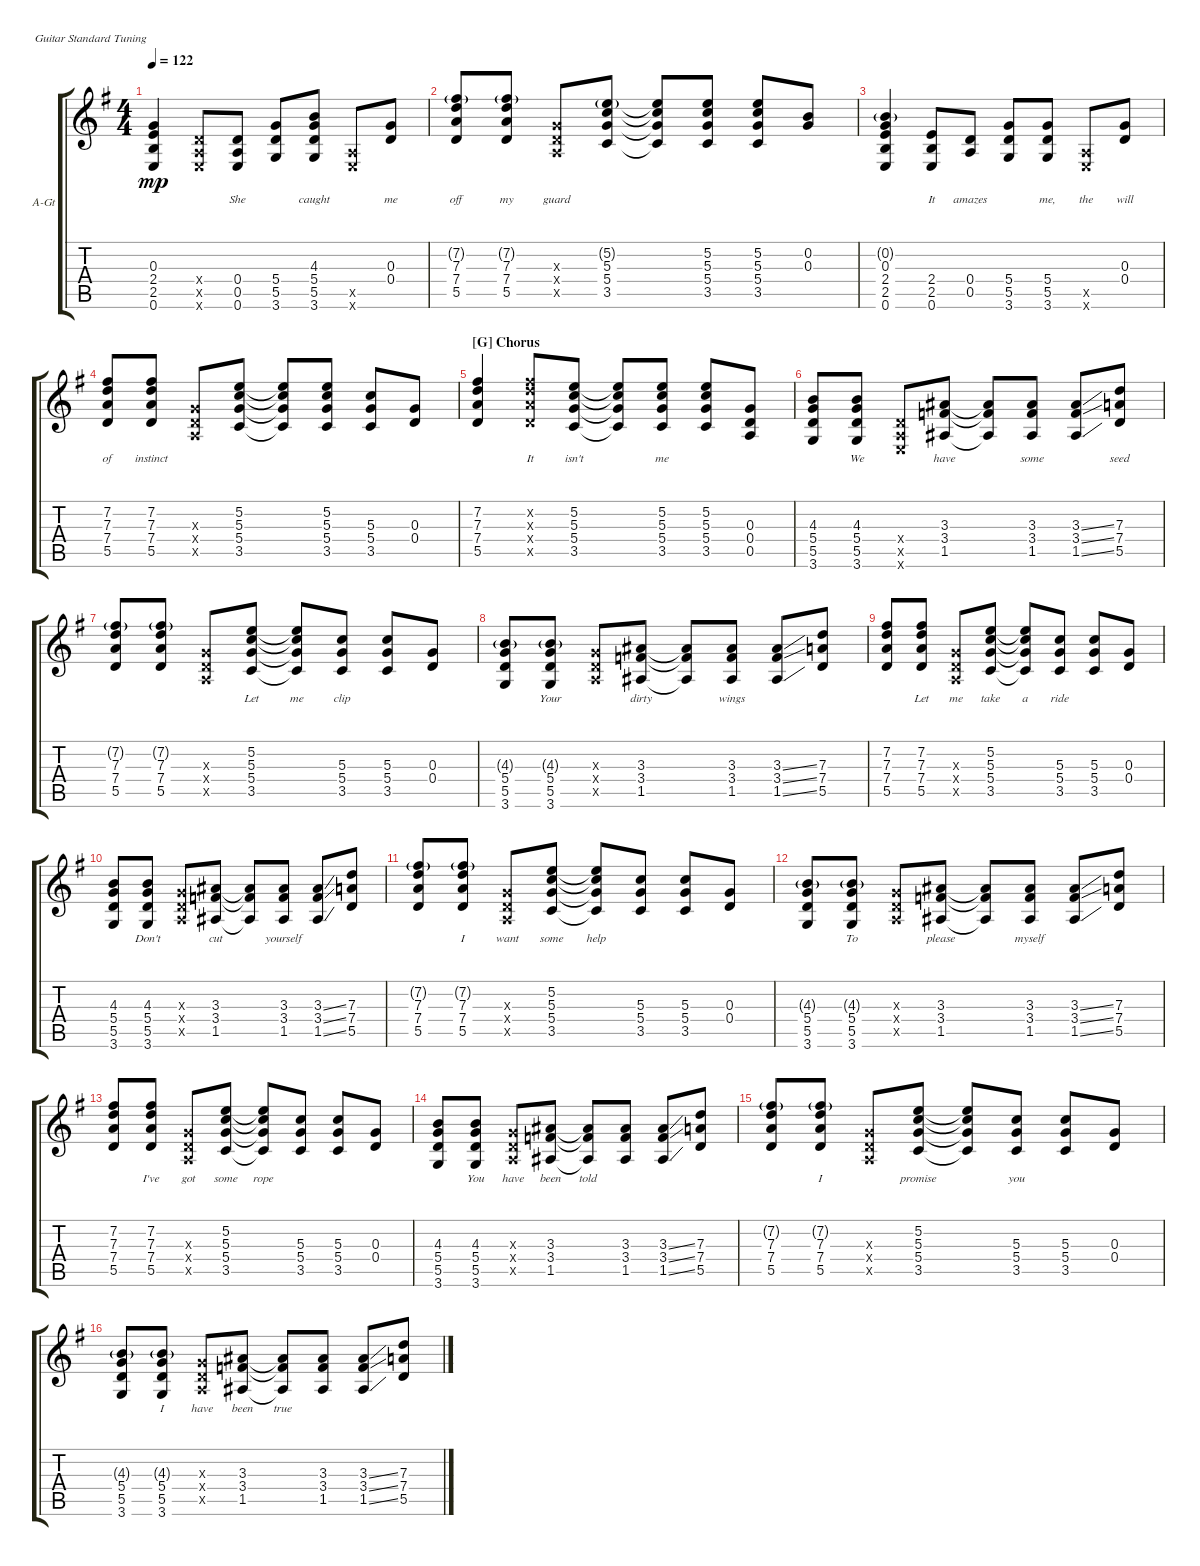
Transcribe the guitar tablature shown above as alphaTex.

\defaultSystemsLayout 4
\bracketExtendMode groupsimilarinstruments
\firstSystemTrackNameOrientation horizontal
\otherSystemsTrackNameOrientation horizontal
\track ("Ac Guitar" "A-Gt") {instrument electricguitarclean}
\staff {score tabs}
\tuning (E4 B3 G3 D3 A2 E2)
\ts (4 4)
\tempo 122
\clef g2
\scale
1.05549
\ks g
(0.6 2.5 2.4 0.3).4{lyrics (0 "") lyrics (1 "") lyrics (2 "") lyrics (3 "") lyrics (4 "") dy mp} (0.6{x} 0.5{x} 0.4{x}).8{lyrics (0 "") lyrics (1 "") lyrics (2 "") lyrics (3 "") lyrics (4 "")} (0.6 0.5 0.4).8{lyrics (0 "She") lyrics (1 "") lyrics (2 "") lyrics (3 "") lyrics (4 "")} (3.6 5.5 5.4).8{lyrics (0 "") lyrics (1 "") lyrics (2 "") lyrics (3 "") lyrics (4 "")} (3.6 5.5 5.4 4.3).8{lyrics (0 "caught") lyrics (1 "") lyrics (2 "") lyrics (3 "") lyrics (4 "")} (0.6{x} 0.5{x}).8{lyrics (0 "") lyrics (1 "") lyrics (2 "") lyrics (3 "") lyrics (4 "")} (0.4 0.3).8{lyrics (0 "me") lyrics (1 "") lyrics (2 "") lyrics (3 "") lyrics (4 "")} |
\scale
0.944515 (5.5 7.4 7.3 7.2{g}).8{lyrics (0 "off") lyrics (1 "") lyrics (2 "") lyrics (3 "") lyrics (4 "")} (5.5 7.4 7.3 7.2{g}).8{lyrics (0 "my") lyrics (1 "") lyrics (2 "") lyrics (3 "") lyrics (4 "")} (0.5{x} 0.4{x} 0.3{x}).8{lyrics (0 "guard") lyrics (1 "") lyrics (2 "") lyrics (3 "") lyrics (4 "")} (3.5 5.4 5.3 5.2{g}).8{lyrics (0 "") lyrics (1 "") lyrics (2 "") lyrics (3 "") lyrics (4 "")} (3.5{t} 5.4{t} 5.3{t} 5.2{t}).8{lyrics (0 "") lyrics (1 "") lyrics (2 "") lyrics (3 "") lyrics (4 "")} (3.5 5.4 5.3 5.2).8{lyrics (0 "") lyrics (1 "") lyrics (2 "") lyrics (3 "") lyrics (4 "")} (3.5 5.4 5.3 5.2).8{lyrics (0 "") lyrics (1 "") lyrics (2 "") lyrics (3 "") lyrics (4 "")} (0.3 0.2).8{lyrics (0 "") lyrics (1 "") lyrics (2 "") lyrics (3 "") lyrics (4 "")} |
\scale
1.05549 (0.6 2.5 2.4 0.3 0.2{g}).4{lyrics (0 "") lyrics (1 "") lyrics (2 "") lyrics (3 "") lyrics (4 "")} (0.6 2.5 2.4).8{lyrics (0 "It") lyrics (1 "") lyrics (2 "") lyrics (3 "") lyrics (4 "")} (0.5 0.4).8{lyrics (0 "amazes") lyrics (1 "") lyrics (2 "") lyrics (3 "") lyrics (4 "")} (3.6 5.5 5.4).8{lyrics (0 "") lyrics (1 "") lyrics (2 "") lyrics (3 "") lyrics (4 "")} (3.6 5.5 5.4).8{lyrics (0 "me,") lyrics (1 "") lyrics (2 "") lyrics (3 "") lyrics (4 "")} (0.5{x} 0.6{x}).8{lyrics (0 "the") lyrics (1 "") lyrics (2 "") lyrics (3 "") lyrics (4 "")} (0.4 0.3).8{lyrics (0 "will") lyrics (1 "") lyrics (2 "") lyrics (3 "") lyrics (4 "")} |
\scale
0.944515 (5.5 7.4 7.3 7.2).8{lyrics (0 "of") lyrics (1 "") lyrics (2 "") lyrics (3 "") lyrics (4 "")} (5.5 7.4 7.3 7.2).8{lyrics (0 "instinct") lyrics (1 "") lyrics (2 "") lyrics (3 "") lyrics (4 "")} (0.5{x} 0.4{x} 0.3{x}).8{lyrics (0 "") lyrics (1 "") lyrics (2 "") lyrics (3 "") lyrics (4 "")} (3.5 5.4 5.3 5.2).8{lyrics (0 "") lyrics (1 "") lyrics (2 "") lyrics (3 "") lyrics (4 "")} (3.5{t} 5.4{t} 5.3{t} 5.2{t}).8{lyrics (0 "") lyrics (1 "") lyrics (2 "") lyrics (3 "") lyrics (4 "")} (3.5 5.4 5.3 5.2).8{lyrics (0 "") lyrics (1 "") lyrics (2 "") lyrics (3 "") lyrics (4 "")} (3.5 5.4 5.3).8{lyrics (0 "") lyrics (1 "") lyrics (2 "") lyrics (3 "") lyrics (4 "")} (0.4 0.3).8{lyrics (0 "") lyrics (1 "") lyrics (2 "") lyrics (3 "") lyrics (4 "")} |
\section ("G" "Chorus")
\scale
1.05549 (5.5 7.4 7.3 7.2).4{lyrics (0 "") lyrics (1 "") lyrics (2 "") lyrics (3 "") lyrics (4 "")} (5.5{x} 7.4{x} 7.3{x} 7.2{x}).8{lyrics (0 "It") lyrics (1 "") lyrics (2 "") lyrics (3 "") lyrics (4 "")} (3.5 5.4 5.3 5.2).8{lyrics (0 "isn't") lyrics (1 "") lyrics (2 "") lyrics (3 "") lyrics (4 "")} (3.5{t} 5.4{t} 5.3{t} 5.2{t}).8{lyrics (0 "") lyrics (1 "") lyrics (2 "") lyrics (3 "") lyrics (4 "")} (3.5 5.4 5.3 5.2).8{lyrics (0 "me") lyrics (1 "") lyrics (2 "") lyrics (3 "") lyrics (4 "")} (3.5 5.4 5.3 5.2).8{lyrics (0 "") lyrics (1 "") lyrics (2 "") lyrics (3 "") lyrics (4 "")} (0.5 0.4 0.3).8{lyrics (0 "") lyrics (1 "") lyrics (2 "") lyrics (3 "") lyrics (4 "")} |
\scale
0.944515 (3.6 5.5 5.4 4.3).8{lyrics (0 "") lyrics (1 "") lyrics (2 "") lyrics (3 "") lyrics (4 "")} (3.6 5.5 5.4 4.3).8{lyrics (0 "We") lyrics (1 "") lyrics (2 "") lyrics (3 "") lyrics (4 "")} (0.6{x} 0.5{x} 0.4{x}).8{lyrics (0 "") lyrics (1 "") lyrics (2 "") lyrics (3 "") lyrics (4 "")} (1.5 3.4 3.3).8{lyrics (0 "have") lyrics (1 "") lyrics (2 "") lyrics (3 "") lyrics (4 "")} (1.5{t} 3.4{t} 3.3{t}).8{lyrics (0 "") lyrics (1 "") lyrics (2 "") lyrics (3 "") lyrics (4 "")} (1.5 3.4 3.3).8{lyrics (0 "some") lyrics (1 "") lyrics (2 "") lyrics (3 "") lyrics (4 "")} (1.5{ss} 3.4{ss} 3.3{ss}).8{lyrics (0 "") lyrics (1 "") lyrics (2 "") lyrics (3 "") lyrics (4 "")} (5.5 7.4 7.3).8{lyrics (0 "seed") lyrics (1 "") lyrics (2 "") lyrics (3 "") lyrics (4 "")} |
\scale
1.05549 (5.5 7.4 7.3 7.2{g}).8{lyrics (0 "") lyrics (1 "") lyrics (2 "") lyrics (3 "") lyrics (4 "")} (5.5 7.4 7.3 7.2{g}).8{lyrics (0 "") lyrics (1 "") lyrics (2 "") lyrics (3 "") lyrics (4 "")} (0.5{x} 0.4{x} 0.3{x}).8{lyrics (0 "") lyrics (1 "") lyrics (2 "") lyrics (3 "") lyrics (4 "")} (3.5 5.4 5.3 5.2).8{lyrics (0 "Let") lyrics (1 "") lyrics (2 "") lyrics (3 "") lyrics (4 "")} (3.5{t} 5.4{t} 5.3{t} 5.2{t}).8{lyrics (0 "me") lyrics (1 "") lyrics (2 "") lyrics (3 "") lyrics (4 "")} (3.5 5.4 5.3).8{lyrics (0 "clip") lyrics (1 "") lyrics (2 "") lyrics (3 "") lyrics (4 "")} (3.5 5.4 5.3).8{lyrics (0 "") lyrics (1 "") lyrics (2 "") lyrics (3 "") lyrics (4 "")} (0.4 0.3).8{lyrics (0 "") lyrics (1 "") lyrics (2 "") lyrics (3 "") lyrics (4 "")} |
\scale
0.944515 (3.6 5.5 5.4 4.3{g}).8{lyrics (0 "") lyrics (1 "") lyrics (2 "") lyrics (3 "") lyrics (4 "")} (3.6 5.5 5.4 4.3{g}).8{lyrics (0 "Your") lyrics (1 "") lyrics (2 "") lyrics (3 "") lyrics (4 "")} (0.5{x} 0.4{x} 0.3{x}).8{lyrics (0 "") lyrics (1 "") lyrics (2 "") lyrics (3 "") lyrics (4 "")} (1.5 3.4 3.3).8{lyrics (0 "dirty") lyrics (1 "") lyrics (2 "") lyrics (3 "") lyrics (4 "")} (1.5{t} 3.4{t} 3.3{t}).8{lyrics (0 "") lyrics (1 "") lyrics (2 "") lyrics (3 "") lyrics (4 "")} (1.5 3.4 3.3).8{lyrics (0 "wings") lyrics (1 "") lyrics (2 "") lyrics (3 "") lyrics (4 "")} (1.5{ss} 3.4{ss} 3.3{ss}).8{lyrics (0 "") lyrics (1 "") lyrics (2 "") lyrics (3 "") lyrics (4 "")} (5.5 7.4 7.3).8{lyrics (0 "") lyrics (1 "") lyrics (2 "") lyrics (3 "") lyrics (4 "")} |
\scale
1.05549 (5.5 7.4 7.3 7.2).8{lyrics (0 "") lyrics (1 "") lyrics (2 "") lyrics (3 "") lyrics (4 "")} (5.5 7.4 7.3 7.2).8{lyrics (0 "Let") lyrics (1 "") lyrics (2 "") lyrics (3 "") lyrics (4 "")} (0.5{x} 0.4{x} 0.3{x}).8{lyrics (0 "me") lyrics (1 "") lyrics (2 "") lyrics (3 "") lyrics (4 "")} (3.5 5.4 5.3 5.2).8{lyrics (0 "take") lyrics (1 "") lyrics (2 "") lyrics (3 "") lyrics (4 "")} (3.5{t} 5.4{t} 5.3{t} 5.2{t}).8{lyrics (0 "a") lyrics (1 "") lyrics (2 "") lyrics (3 "") lyrics (4 "")} (3.5 5.4 5.3).8{lyrics (0 "ride") lyrics (1 "") lyrics (2 "") lyrics (3 "") lyrics (4 "")} (3.5 5.4 5.3).8{lyrics (0 "") lyrics (1 "") lyrics (2 "") lyrics (3 "") lyrics (4 "")} (0.4 0.3).8{lyrics (0 "") lyrics (1 "") lyrics (2 "") lyrics (3 "") lyrics (4 "")} |
\scale
0.944515 (3.6 5.5 5.4 4.3).8{lyrics (0 "") lyrics (1 "") lyrics (2 "") lyrics (3 "") lyrics (4 "")} (3.6 5.5 5.4 4.3).8{lyrics (0 "Don't") lyrics (1 "") lyrics (2 "") lyrics (3 "") lyrics (4 "")} (0.5{x} 0.4{x} 0.3{x}).8{lyrics (0 "") lyrics (1 "") lyrics (2 "") lyrics (3 "") lyrics (4 "")} (1.5 3.4 3.3).8{lyrics (0 "cut") lyrics (1 "") lyrics (2 "") lyrics (3 "") lyrics (4 "")} (1.5{t} 3.4{t} 3.3{t}).8{lyrics (0 "") lyrics (1 "") lyrics (2 "") lyrics (3 "") lyrics (4 "")} (1.5 3.4 3.3).8{lyrics (0 "yourself") lyrics (1 "") lyrics (2 "") lyrics (3 "") lyrics (4 "")} (1.5{ss} 3.4{ss} 3.3{ss}).8{lyrics (0 "") lyrics (1 "") lyrics (2 "") lyrics (3 "") lyrics (4 "")} (5.5 7.4 7.3).8{lyrics (0 "") lyrics (1 "") lyrics (2 "") lyrics (3 "") lyrics (4 "")} |
\scale
1.05549 (5.5 7.4 7.3 7.2{g}).8{lyrics (0 "") lyrics (1 "") lyrics (2 "") lyrics (3 "") lyrics (4 "")} (5.5 7.4 7.3 7.2{g}).8{lyrics (0 "I") lyrics (1 "") lyrics (2 "") lyrics (3 "") lyrics (4 "")} (0.5{x} 0.4{x} 0.3{x}).8{lyrics (0 "want") lyrics (1 "") lyrics (2 "") lyrics (3 "") lyrics (4 "")} (3.5 5.4 5.3 5.2).8{lyrics (0 "some") lyrics (1 "") lyrics (2 "") lyrics (3 "") lyrics (4 "")} (3.5{t} 5.4{t} 5.3{t} 5.2{t}).8{lyrics (0 "help") lyrics (1 "") lyrics (2 "") lyrics (3 "") lyrics (4 "")} (3.5 5.4 5.3).8{lyrics (0 "") lyrics (1 "") lyrics (2 "") lyrics (3 "") lyrics (4 "")} (3.5 5.4 5.3).8{lyrics (0 "") lyrics (1 "") lyrics (2 "") lyrics (3 "") lyrics (4 "")} (0.4 0.3).8{lyrics (0 "") lyrics (1 "") lyrics (2 "") lyrics (3 "") lyrics (4 "")} |
\scale
0.944515 (3.6 5.5 5.4 4.3{g}).8{lyrics (0 "") lyrics (1 "") lyrics (2 "") lyrics (3 "") lyrics (4 "")} (3.6 5.5 5.4 4.3{g}).8{lyrics (0 "To") lyrics (1 "") lyrics (2 "") lyrics (3 "") lyrics (4 "")} (0.5{x} 0.4{x} 0.3{x}).8{lyrics (0 "") lyrics (1 "") lyrics (2 "") lyrics (3 "") lyrics (4 "")} (1.5 3.4 3.3).8{lyrics (0 "please") lyrics (1 "") lyrics (2 "") lyrics (3 "") lyrics (4 "")} (1.5{t} 3.4{t} 3.3{t}).8{lyrics (0 "") lyrics (1 "") lyrics (2 "") lyrics (3 "") lyrics (4 "")} (1.5 3.4 3.3).8{lyrics (0 "myself") lyrics (1 "") lyrics (2 "") lyrics (3 "") lyrics (4 "")} (1.5{ss} 3.4{ss} 3.3{ss}).8{lyrics (0 "") lyrics (1 "") lyrics (2 "") lyrics (3 "") lyrics (4 "")} (5.5 7.4 7.3).8{lyrics (0 "") lyrics (1 "") lyrics (2 "") lyrics (3 "") lyrics (4 "")} |
\scale
1.05549 (5.5 7.4 7.3 7.2).8{lyrics (0 "") lyrics (1 "") lyrics (2 "") lyrics (3 "") lyrics (4 "")} (5.5 7.4 7.3 7.2).8{lyrics (0 "I've") lyrics (1 "") lyrics (2 "") lyrics (3 "") lyrics (4 "")} (0.5{x} 0.4{x} 0.3{x}).8{lyrics (0 "got") lyrics (1 "") lyrics (2 "") lyrics (3 "") lyrics (4 "")} (3.5 5.4 5.3 5.2).8{lyrics (0 "some") lyrics (1 "") lyrics (2 "") lyrics (3 "") lyrics (4 "")} (3.5{t} 5.4{t} 5.3{t} 5.2{t}).8{lyrics (0 "rope") lyrics (1 "") lyrics (2 "") lyrics (3 "") lyrics (4 "")} (3.5 5.4 5.3).8{lyrics (0 "") lyrics (1 "") lyrics (2 "") lyrics (3 "") lyrics (4 "")} (3.5 5.4 5.3).8{lyrics (0 "") lyrics (1 "") lyrics (2 "") lyrics (3 "") lyrics (4 "")} (0.4 0.3).8{lyrics (0 "") lyrics (1 "") lyrics (2 "") lyrics (3 "") lyrics (4 "")} |
\scale
0.944515 (3.6 5.5 5.4 4.3).8{lyrics (0 "") lyrics (1 "") lyrics (2 "") lyrics (3 "") lyrics (4 "")} (3.6 5.5 5.4 4.3).8{lyrics (0 "You") lyrics (1 "") lyrics (2 "") lyrics (3 "") lyrics (4 "")} (0.5{x} 0.4{x} 0.3{x}).8{lyrics (0 "have") lyrics (1 "") lyrics (2 "") lyrics (3 "") lyrics (4 "")} (1.5 3.4 3.3).8{lyrics (0 "been") lyrics (1 "") lyrics (2 "") lyrics (3 "") lyrics (4 "")} (1.5{t} 3.4{t} 3.3{t}).8{lyrics (0 "told") lyrics (1 "") lyrics (2 "") lyrics (3 "") lyrics (4 "")} (1.5 3.4 3.3).8{lyrics (0 "") lyrics (1 "") lyrics (2 "") lyrics (3 "") lyrics (4 "")} (1.5{ss} 3.4{ss} 3.3{ss}).8{lyrics (0 "") lyrics (1 "") lyrics (2 "") lyrics (3 "") lyrics (4 "")} (5.5 7.4 7.3).8{lyrics (0 "") lyrics (1 "") lyrics (2 "") lyrics (3 "") lyrics (4 "")} |
\scale
1.05549 (5.5 7.4 7.3 7.2{g}).8{lyrics (0 "") lyrics (1 "") lyrics (2 "") lyrics (3 "") lyrics (4 "")} (5.5 7.4 7.3 7.2{g}).8{lyrics (0 "I") lyrics (1 "") lyrics (2 "") lyrics (3 "") lyrics (4 "")} (0.5{x} 0.4{x} 0.3{x}).8{lyrics (0 "") lyrics (1 "") lyrics (2 "") lyrics (3 "") lyrics (4 "")} (3.5 5.4 5.3 5.2).8{lyrics (0 "promise") lyrics (1 "") lyrics (2 "") lyrics (3 "") lyrics (4 "")} (3.5{t} 5.4{t} 5.3{t} 5.2{t}).8{lyrics (0 "") lyrics (1 "") lyrics (2 "") lyrics (3 "") lyrics (4 "")} (3.5 5.4 5.3).8{lyrics (0 "you") lyrics (1 "") lyrics (2 "") lyrics (3 "") lyrics (4 "")} (3.5 5.4 5.3).8{lyrics (0 "") lyrics (1 "") lyrics (2 "") lyrics (3 "") lyrics (4 "")} (0.4 0.3).8{lyrics (0 "") lyrics (1 "") lyrics (2 "") lyrics (3 "") lyrics (4 "")} |
\scale
0.944515 (3.6 5.5 5.4 4.3{g}).8{lyrics (0 "") lyrics (1 "") lyrics (2 "") lyrics (3 "") lyrics (4 "")} (3.6 5.5 5.4 4.3{g}).8{lyrics (0 "I") lyrics (1 "") lyrics (2 "") lyrics (3 "") lyrics (4 "")} (0.5{x} 0.4{x} 0.3{x}).8{lyrics (0 "have") lyrics (1 "") lyrics (2 "") lyrics (3 "") lyrics (4 "")} (1.5 3.4 3.3).8{lyrics (0 "been") lyrics (1 "") lyrics (2 "") lyrics (3 "") lyrics (4 "")} (1.5{t} 3.4{t} 3.3{t}).8{lyrics (0 "true") lyrics (1 "") lyrics (2 "") lyrics (3 "") lyrics (4 "")} (1.5 3.4 3.3).8{lyrics (0 "") lyrics (1 "") lyrics (2 "") lyrics (3 "") lyrics (4 "")} (1.5{ss} 3.4{ss} 3.3{ss}).8{lyrics (0 "") lyrics (1 "") lyrics (2 "") lyrics (3 "") lyrics (4 "")} (5.5 7.4 7.3).8{lyrics (0 "") lyrics (1 "") lyrics (2 "") lyrics (3 "") lyrics (4 "")}
